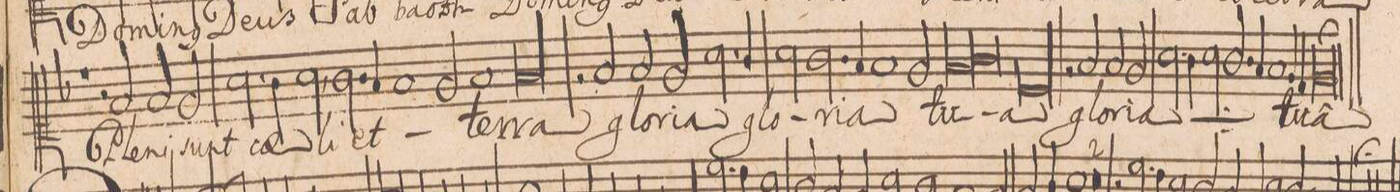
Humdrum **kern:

**kern	**text
*I"[CANTVS.]	*
*clefC1	*
*k[b-]	*
*met(C|)	*
*M2/1	*
1r	.
2r	.
2f/	Ple-
=36-	=36-
2f/	-ni
2e/	sunt
2.a\	cae-
4g\	.
=37-	=37-
2a,\	-li
2.g\	et
4f/	.
1f/	.
=38-	=38-
2e/	.
1f/	ter-
=39-	=39-
00f/	-ra
=40-	=40-
=41-	=41-
2r	.
2f/	glo-
2f/	-ri-
2e/	-a
=42-	=42-
2.a\	glo-
4g\	.
2a\	.
2.g\	.
=43-	=43-
4f/	-ri-
1f/	-a
2e/	.
=44-	=44-
*lig	*
1f/	tu-
1g\	.
*Xlig	*
=45-	=45-
00c/	-a
=46-	=46-
=47-	=47-
2r	.
2f/	glo-
2f/	-ri-
2e/	-a
=48-	=48-
*	*ij
2.a\	glo-
4g\	-ri-
2a\	-a
2.g/	glo-
=49-	=49-
4f/	-ri-
1f/	-a
*	*Xij
4e/	tu-
4d/	.
=50-	=50-
0e/;	-â
=51||-	=51||-
*M2/1	*
*met(C|)	*
*-	*-
